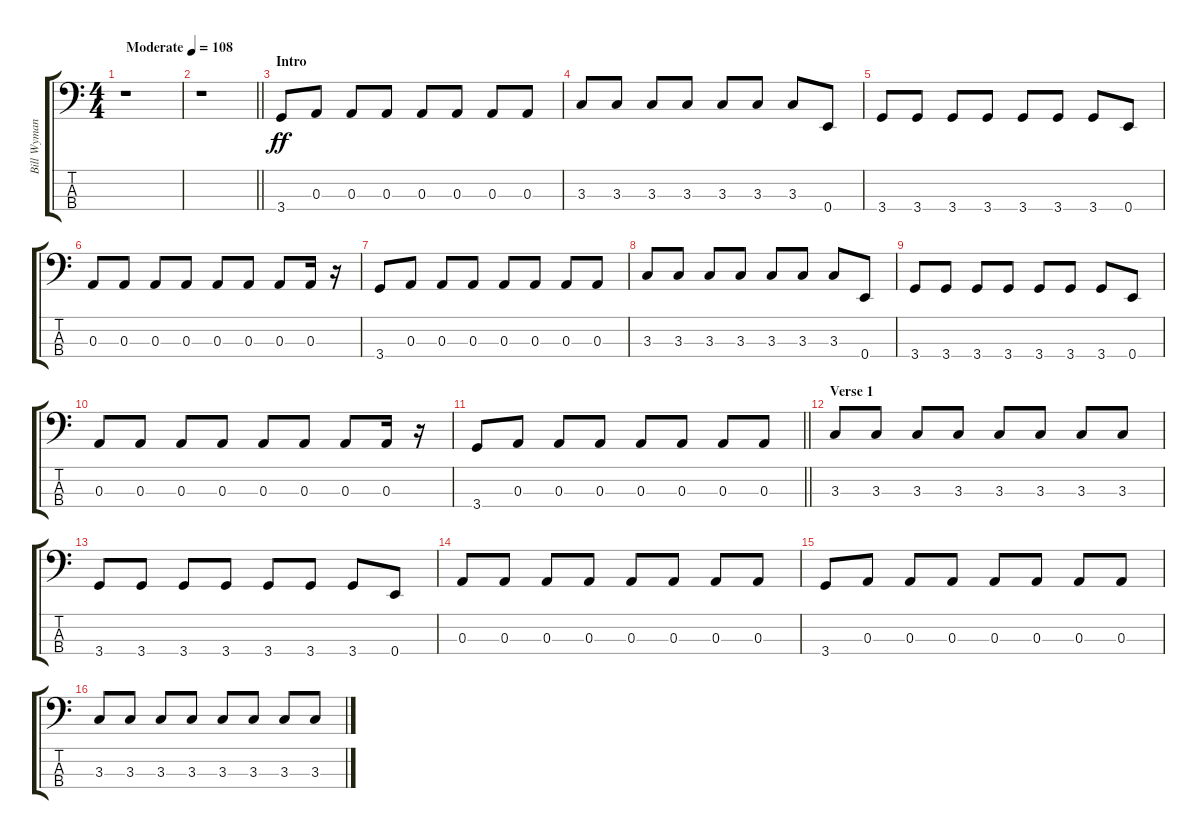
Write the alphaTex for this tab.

\track ("Bill Wyman" "Bill Wyman") {instrument fretlessbass}
\staff {score tabs}
\tuning (G2 D2 A1 E1) {hide}
\ts (4 4)
\tempo (108 "Moderate")
\clef f4
\ks c
r.1{dy ff instrument fretlessbass} |
\barLineRight lightlight
r.1 |
\section ("" "Intro")
3.4.8 0.3.8 0.3.8 0.3.8 0.3.8 0.3.8 0.3.8 0.3.8 |
3.3.8 3.3.8 3.3.8 3.3.8 3.3.8 3.3.8 3.3.8 0.4.8 |
3.4.8 3.4.8 3.4.8 3.4.8 3.4.8 3.4.8 3.4.8 0.4.8 |
0.3.8 0.3.8 0.3.8 0.3.8 0.3.8 0.3.8 0.3.8 0.3.16 r.16 |
3.4.8 0.3.8 0.3.8 0.3.8 0.3.8 0.3.8 0.3.8 0.3.8 |
3.3.8 3.3.8 3.3.8 3.3.8 3.3.8 3.3.8 3.3.8 0.4.8 |
3.4.8 3.4.8 3.4.8 3.4.8 3.4.8 3.4.8 3.4.8 0.4.8 |
0.3.8 0.3.8 0.3.8 0.3.8 0.3.8 0.3.8 0.3.8 0.3.16 r.16 |
\barLineRight lightlight
3.4.8 0.3.8 0.3.8 0.3.8 0.3.8 0.3.8 0.3.8 0.3.8 |
\section ("" "Verse 1")
3.3.8 3.3.8 3.3.8 3.3.8 3.3.8 3.3.8 3.3.8 3.3.8 |
3.4.8 3.4.8 3.4.8 3.4.8 3.4.8 3.4.8 3.4.8 0.4.8 |
0.3.8 0.3.8 0.3.8 0.3.8 0.3.8 0.3.8 0.3.8 0.3.8 |
3.4.8 0.3.8 0.3.8 0.3.8 0.3.8 0.3.8 0.3.8 0.3.8 |
3.3.8 3.3.8 3.3.8 3.3.8 3.3.8 3.3.8 3.3.8 3.3.8
